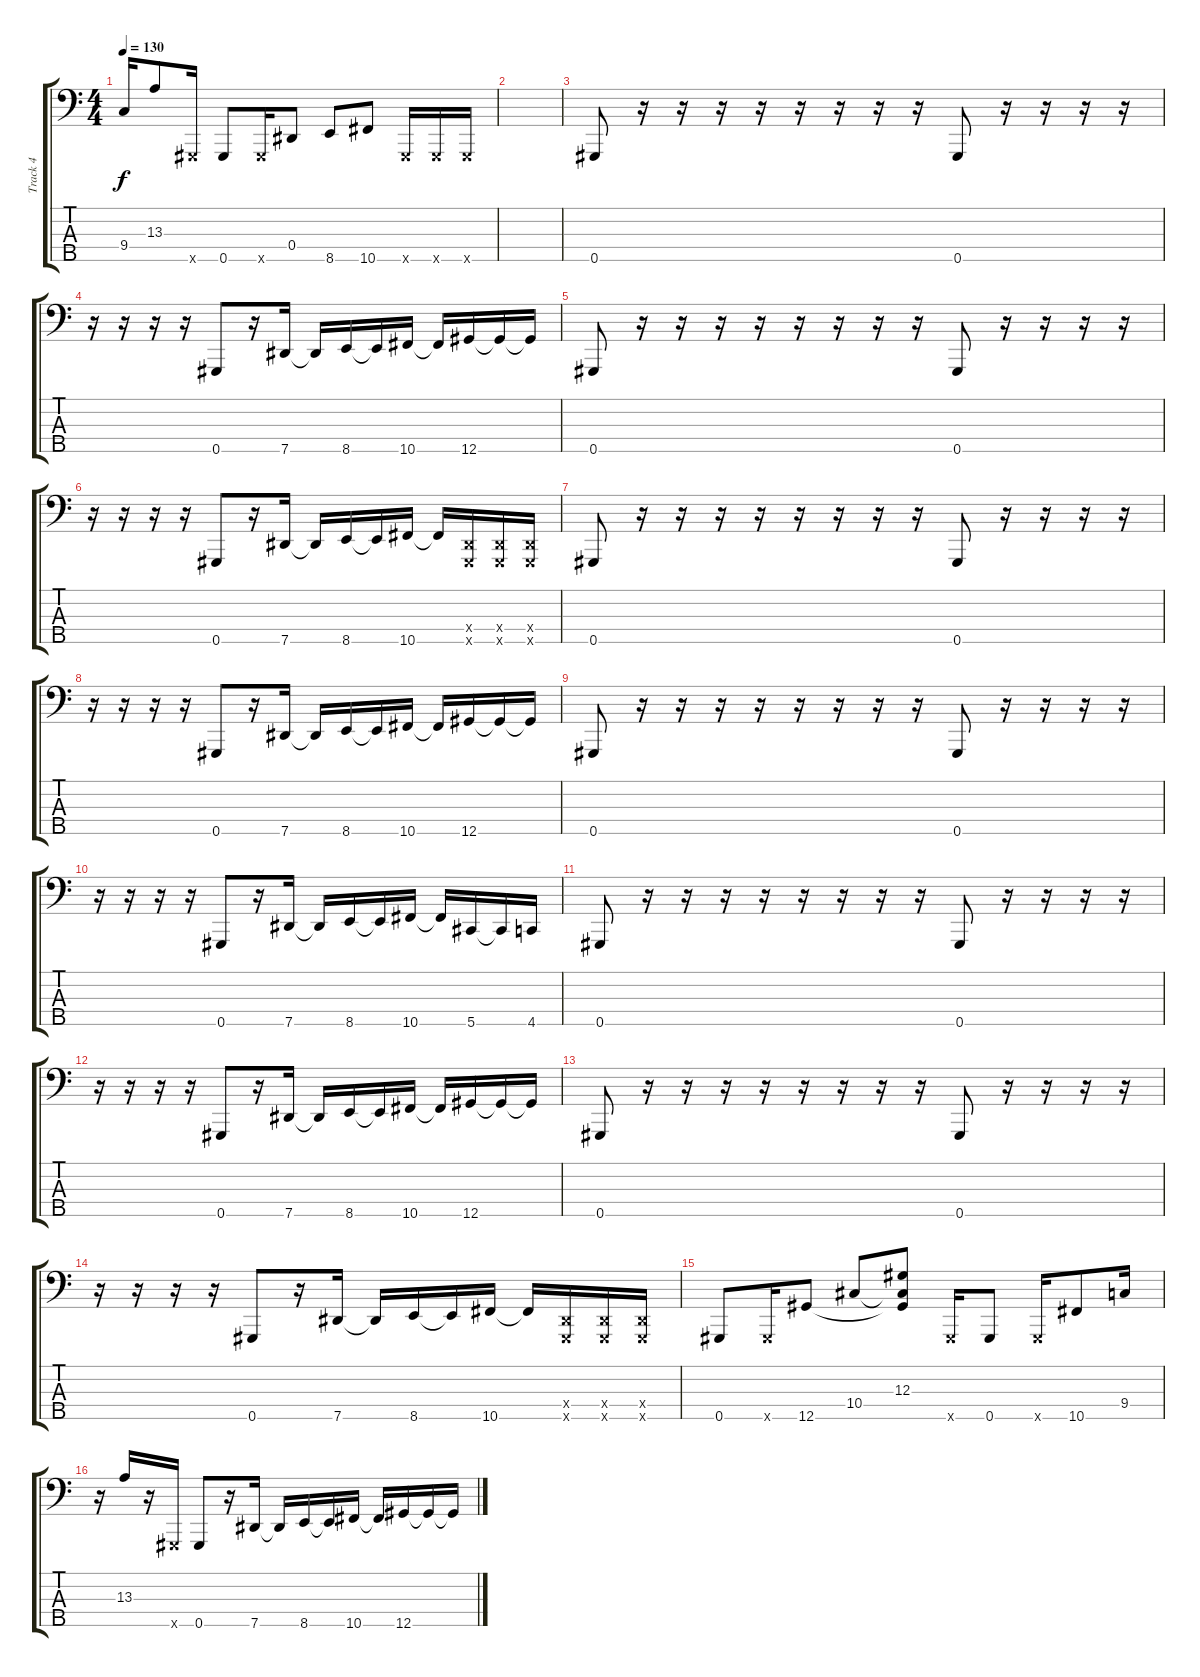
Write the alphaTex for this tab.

\track ("Track 4" "Track 4") {instrument electricbasspick}
\staff {score tabs}
\tuning (Gb2 Db2 Ab1 Eb1 Ab0) {hide}
\ts (4 4)
\tempo 130
\clef f4
\ks c
9.4{t}.16{dy f} 13.3.8 0.5{x}.16 0.5.8 0.5{x}.16 0.4.8 8.5.8 10.5.8 0.5{x}.16 0.5{x}.16 0.5{x}.16 |
|
0.5.8 r.16 r.16 r.16 r.16 r.16 r.16 r.16 r.16 0.5.8 r.16 r.16 r.16 r.16 |
r.16 r.16 r.16 r.16 0.5.8 r.16 7.5.16 7.5{t}.16 8.5.16 8.5{t}.16 10.5.16 10.5{t}.16 12.5.16 12.5{t}.16 12.5{t}.16 |
0.5.8 r.16 r.16 r.16 r.16 r.16 r.16 r.16 r.16 0.5.8 r.16 r.16 r.16 r.16 |
r.16 r.16 r.16 r.16 0.5.8 r.16 7.5.16 7.5{t}.16 8.5.16 8.5{t}.16 10.5.16 10.5{t}.16 (0.4{x} 0.5{x}).16 (0.4{x} 0.5{x}).16 (0.4{x} 0.5{x}).16 |
0.5.8 r.16 r.16 r.16 r.16 r.16 r.16 r.16 r.16 0.5.8 r.16 r.16 r.16 r.16 |
r.16 r.16 r.16 r.16 0.5.8 r.16 7.5.16 7.5{t}.16 8.5.16 8.5{t}.16 10.5.16 10.5{t}.16 12.5.16 12.5{t}.16 12.5{t}.16 |
0.5.8 r.16 r.16 r.16 r.16 r.16 r.16 r.16 r.16 0.5.8 r.16 r.16 r.16 r.16 |
r.16 r.16 r.16 r.16 0.5.8 r.16 7.5.16 7.5{t}.16 8.5.16 8.5{t}.16 10.5.16 10.5{t}.16 5.5.16 5.5{t}.16 4.5.16 |
0.5.8 r.16 r.16 r.16 r.16 r.16 r.16 r.16 r.16 0.5.8 r.16 r.16 r.16 r.16 |
r.16 r.16 r.16 r.16 0.5.8 r.16 7.5.16 7.5{t}.16 8.5.16 8.5{t}.16 10.5.16 10.5{t}.16 12.5.16 12.5{t}.16 12.5{t}.16 |
0.5.8 r.16 r.16 r.16 r.16 r.16 r.16 r.16 r.16 0.5.8 r.16 r.16 r.16 r.16 |
r.16 r.16 r.16 r.16 0.5.8 r.16 7.5.16 7.5{t}.16 8.5.16 8.5{t}.16 10.5.16 10.5{t}.16 (0.4{x} 0.5{x}).16 (0.4{x} 0.5{x}).16 (0.4{x} 0.5{x}).16 |
0.5.8 0.5{x}.16 12.5.8 10.4.8 (12.3 10.4{t} 12.5{t}).8 0.5{x}.16 0.5.8 0.5{x}.16 10.5.8 9.4.16 |
r.16 13.3.16 r.16 0.5{x}.16 0.5.8 r.16 7.5.16 7.5{t}.16 8.5.16 8.5{t}.16 10.5.16 10.5{t}.16 12.5.16 12.5{t}.16 12.5{t}.16
